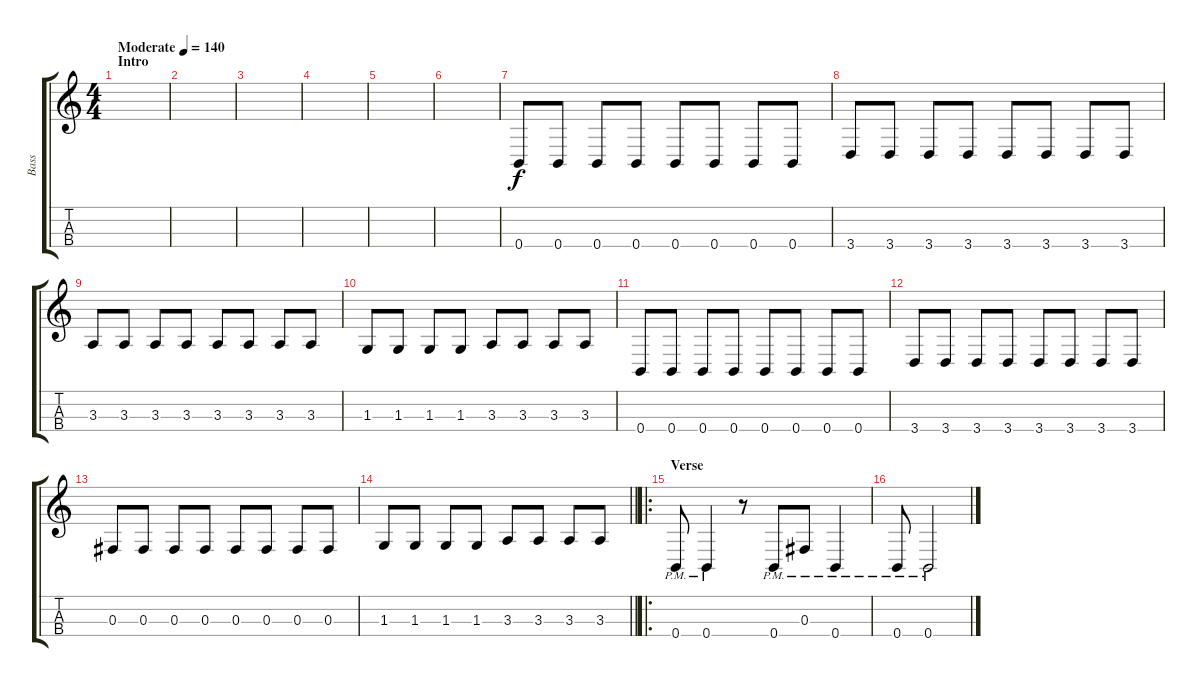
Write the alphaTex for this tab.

\track ("Bass" "Bass") {instrument electricbasspick}
\staff {score tabs}
\tuning (E3 B2 Gb2 B1) {hide}
\ts (4 4)
\section ("" "Intro")
\tempo (140 "Moderate")
\clef g2
\ks c
|
|
|
|
|
|
0.4.8 0.4.8 0.4.8 0.4.8 0.4.8 0.4.8 0.4.8 0.4.8 |
3.4.8 3.4.8 3.4.8 3.4.8 3.4.8 3.4.8 3.4.8 3.4.8 |
3.3.8 3.3.8 3.3.8 3.3.8 3.3.8 3.3.8 3.3.8 3.3.8 |
1.3.8 1.3.8 1.3.8 1.3.8 3.3.8 3.3.8 3.3.8 3.3.8 |
0.4.8 0.4.8 0.4.8 0.4.8 0.4.8 0.4.8 0.4.8 0.4.8 |
3.4.8 3.4.8 3.4.8 3.4.8 3.4.8 3.4.8 3.4.8 3.4.8 |
0.3.8 0.3.8 0.3.8 0.3.8 0.3.8 0.3.8 0.3.8 0.3.8 |
\barLineRight lightlight
1.3.8 1.3.8 1.3.8 1.3.8 3.3.8 3.3.8 3.3.8 3.3.8 |
\ro
\section ("" "Verse")
0.4{pm}.8 0.4{pm}.4 r.8 0.4{pm}.8 0.3{pm}.8 0.4{pm}.4 |
0.4{pm}.8 0.4{pm}.2
